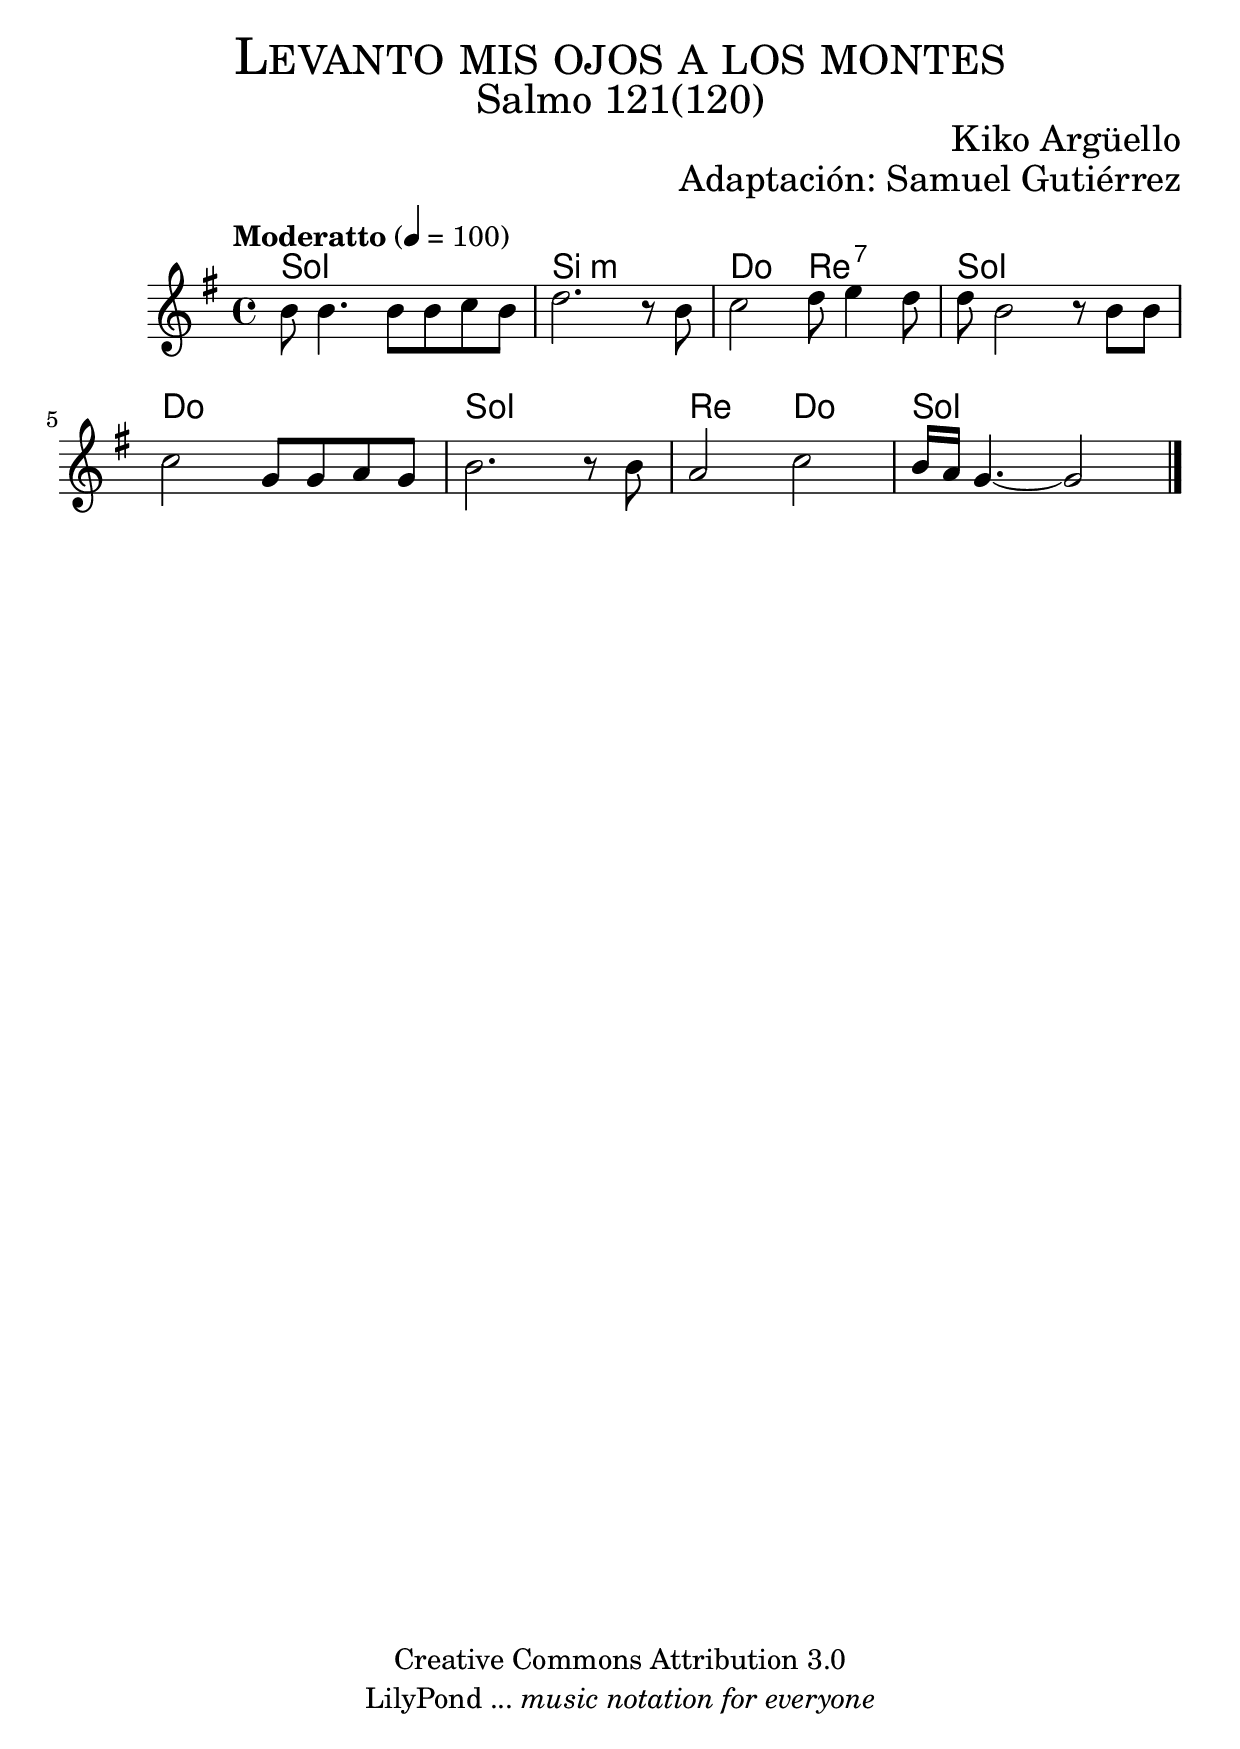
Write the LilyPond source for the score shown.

% ****************************************************************
%	Levanto mis ojos a los montes - Flauta
%	by serach.sam@
% ****************************************************************
\language "espanol"
\version "2.23.2"

% --- Includes
%\include "texto.ily"

% --- Tamaño del pentagrama
#(set-global-staff-size 25)

% --- Parametro globales
global = {  \tempo "Moderatto" 4 = 100 \clef treble \key sol \major \time 4/4 s2*16 \bar "|." }

% --- Cabecera
\markup { \fill-line { \center-column { \fontsize #5 \smallCaps "Levanto mis ojos a los montes" \fontsize #3 "Salmo 121(120)" } } }
\markup { \fill-line { " " \center-column { \fontsize #2 "Kiko Argüello" \small "" } } }
\markup { \fill-line { "" \right-column { \fontsize #2 "Adaptación: Samuel Gutiérrez"  } } }

\header {
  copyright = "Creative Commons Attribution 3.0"
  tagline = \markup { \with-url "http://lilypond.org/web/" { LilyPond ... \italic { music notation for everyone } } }
  breakbefore = ##t
}

% --- Musica
instrumento = \relative do'' {
  %\compressEmptyMeasures
  %Escribir la musica aqui...
  si8 si4. si8 si do si	| %1
  re2. r8 si		| %2
  do2 re8 mi4 re8	| %3
  re8 si2 r8 si8 si 	| %4
  do2 sol8 sol la8 sol 	| %5
  si2. r8 si 		| %6
  la2 do2		| %7
  si16 la sol4.	~ sol2	| %8		|
}

% --- Acordes
acordes = \new ChordNames {
  \set chordChanges = ##t
  \italianChords
  \chordmode {
    sol1 si1:m
    do2 re2:7 sol1
    do1 sol1
    re2 do2 sol1
  }
}

% --- Partitura
\score {
  <<
    \acordes
    \new Staff {
      <<
        \set Staff.midiInstrument = #"flute"
        \global
        \instrumento
      >>
    }
  >>
  \midi {}
  \layout {}
}

% --- Pagina
\paper {
  #( set-default-paper-size "letter" )
}

%{
convert-ly (GNU LilyPond) 2.19.83  convert-ly: Procesando «»...
Aplicando la conversión: 2.19.24, 2.19.28, 2.19.29, 2.19.32, 2.19.40,
2.19.46, 2.19.49, 2.19.80
%}


%{
convert-ly (GNU LilyPond) 2.19.83  convert-ly: Procesando «»...
Aplicando la conversión:     El documento no ha cambiado.
%}
